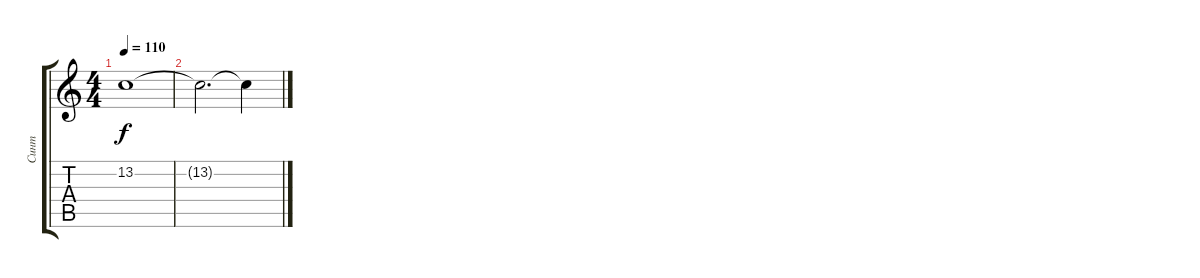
\track ("Синт" "Синт") {instrument pad1newage}
\staff {score tabs}
\tuning (E4 B3 G3 D3 A2 E2) {hide}
\ts (4 4)
\tempo 110
\clef g2
\ks c
13.2.1{dy f} |
13.2{t}.2{d} 13.2{t}.4
